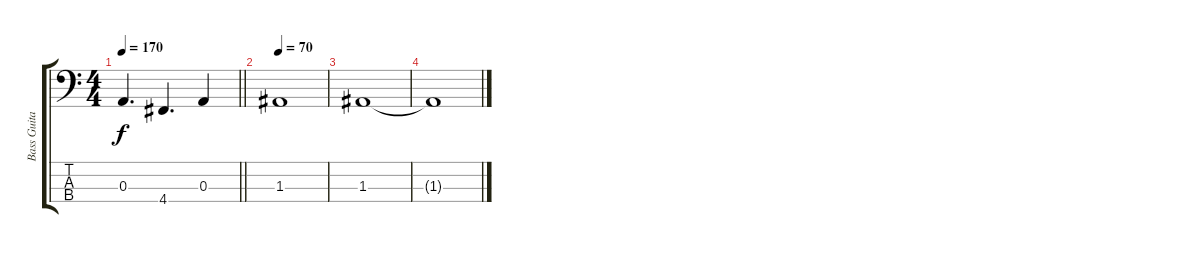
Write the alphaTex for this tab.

\track ("Bass Guitar" "Bass Guita") {instrument electricbasspick}
\staff {score tabs}
\tuning (G2 D2 A1 D1) {hide}
\ts (4 4)
\tempo 170
\clef f4
\barLineRight lightlight
\ks c
0.3.4{d dy f} 4.4.4{d} 0.3.4 |
\tempo 70
1.3.1 |
1.3.1 |
1.3{t}.1
